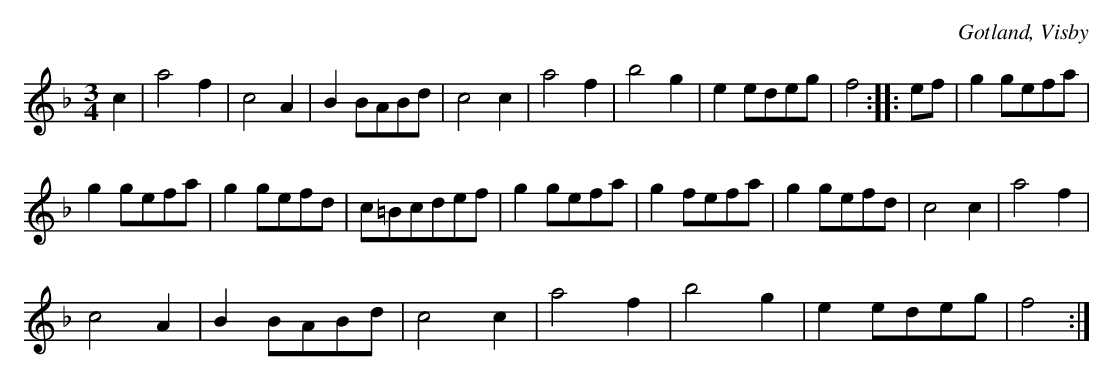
X:1
T:
O:Gotland, Visby
M:3/4
L:1/8
K:F
c2|a4 f2|c4 A2|B2 BABd|c4 c2|a4 f2|b4 g2|e2 edeg|f4::ef|g2 gefa|
g2 gefa|g2 gefd|c=Bcdef|g2 gefa|g2 fefa|g2 gefd|c4 c2|a4 f2|
c4 A2|B2 BABd|c4 c2|a4 f2|b4 g2|e2 edeg|f4 :|
